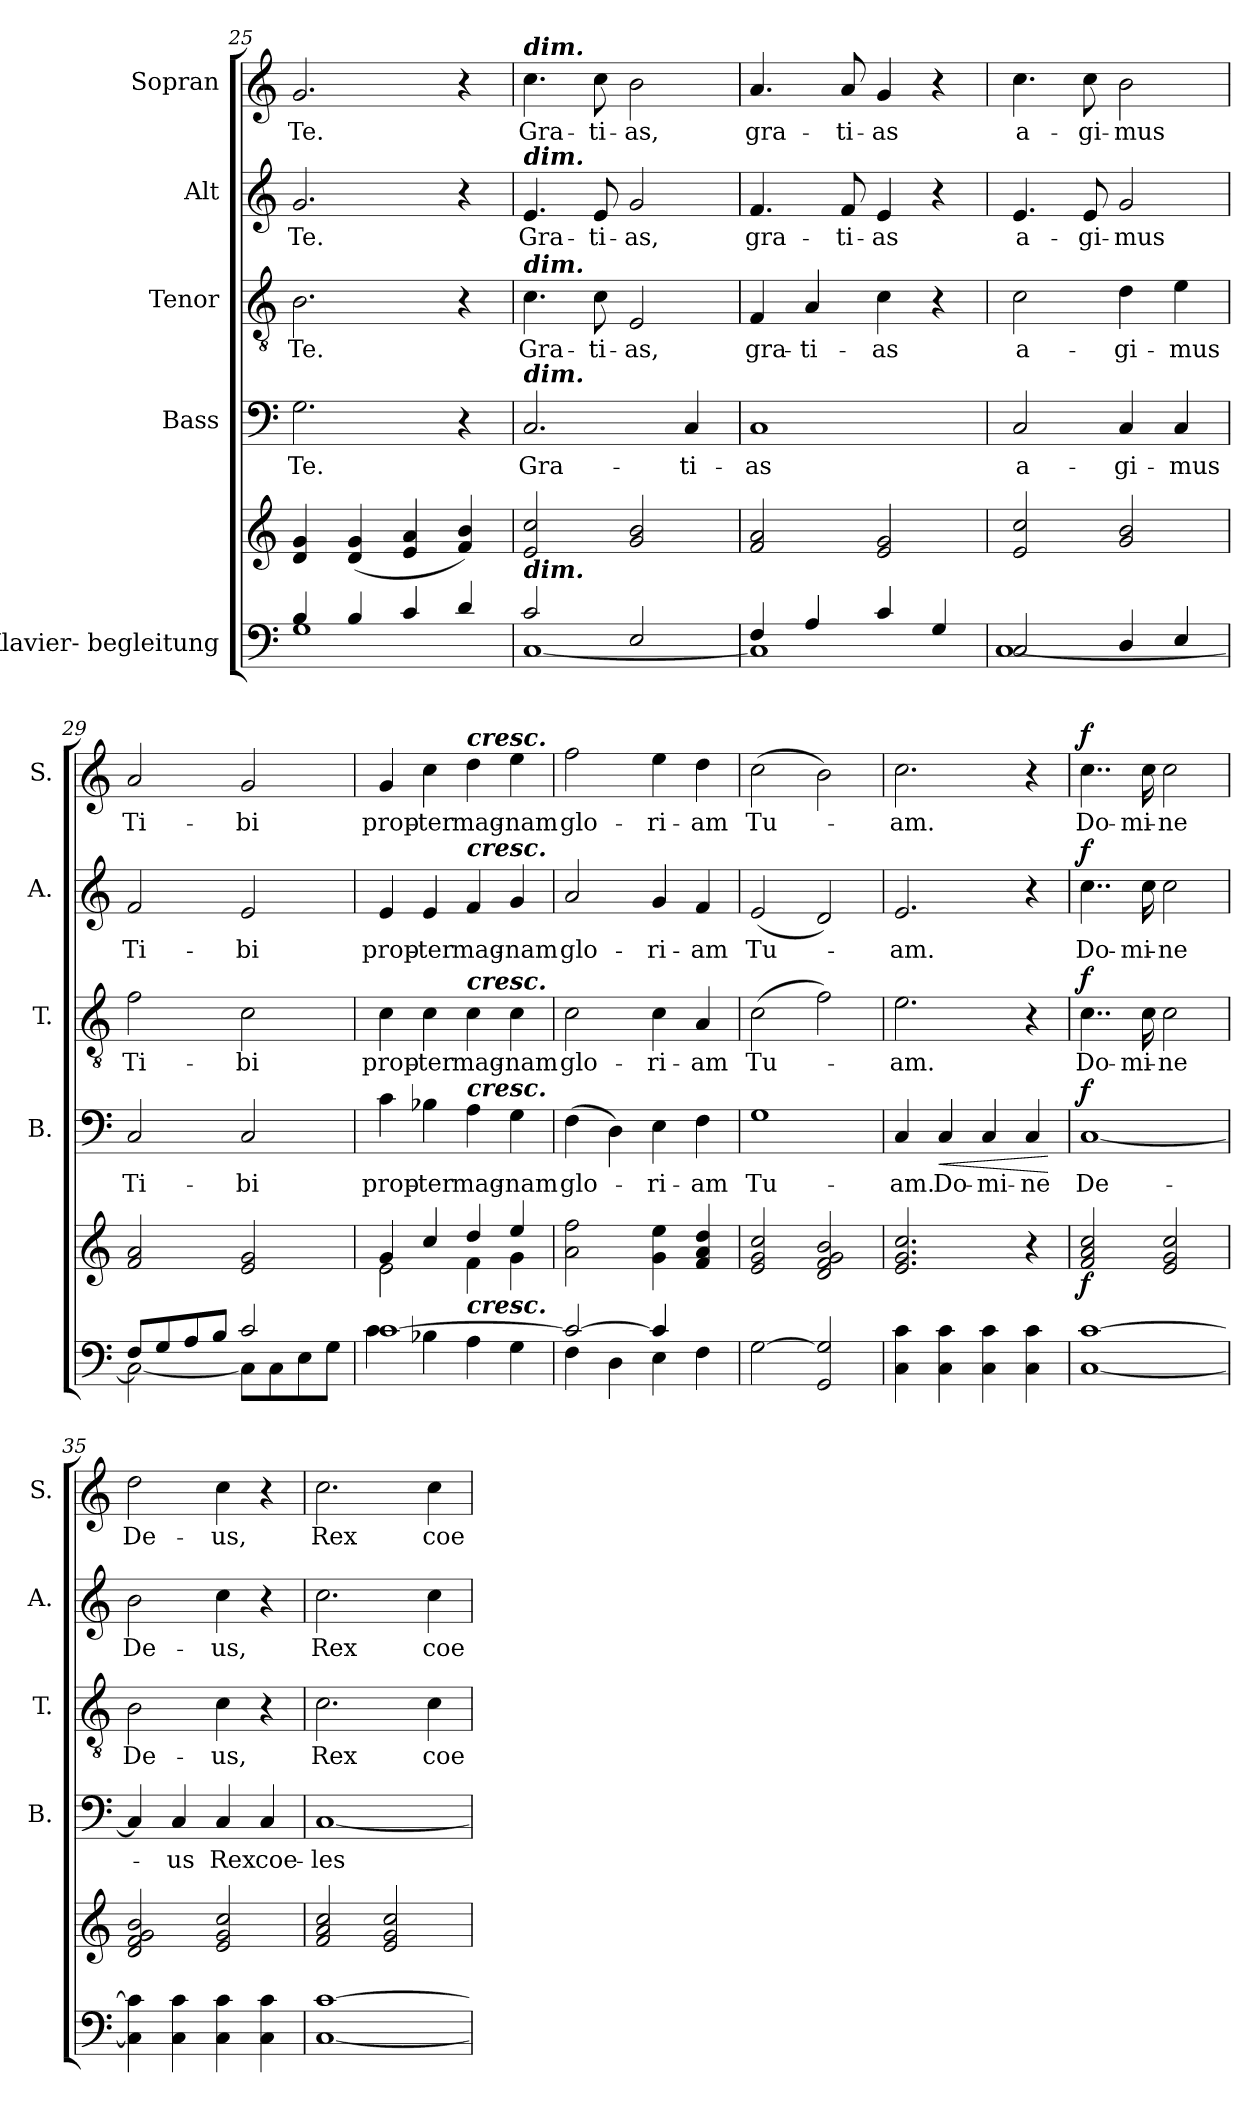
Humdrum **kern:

**kern	**kern	**dynam	**kern	**text	**dynam	**kern	**text	**dynam	**kern	**text	**dynam	**kern	**text	**dynam
*part5	*part5	*part5	*part4	*part4	*part4	*part3	*part3	*part3	*part2	*part2	*part2	*part1	*part1	*part1
*staff6	*staff5	*staff5/6	*staff4	*staff4	*staff4	*staff3	*staff3	*staff3	*staff2	*staff2	*staff2	*staff1	*staff1	*staff1
*I"Klavier- begleitung	*	*	*I"Bass	*	*	*I"Tenor	*	*	*I"Alt	*	*	*I"Sopran	*	*
*	*	*	*I'B.	*	*	*I'T.	*	*	*I'A.	*	*	*I'S.	*	*
!!LO:LB:g=z
*clefF4	*clefG2	*	*clefF4	*	*	*clefGv2	*	*	*clefG2	*	*	*clefG2	*	*
*k[]	*k[]	*	*k[]	*	*	*k[]	*	*	*k[]	*	*	*k[]	*	*
=25	=25	=25	=25	=25	=25	=25	=25	=25	=25	=25	=25	=25	=25	=25
*^	*	*	*	*	*	*	*	*	*	*	*	*	*	*
4B/	1G	4d/ 4g/	.	2.G\	Te.	.	2.B\	Te.	.	2.g/	Te.	.	2.g/	Te.	.
4B/	.	(4d/ 4g/	.	.	.	.	.	.	.	.	.	.	.	.	.
4c/	.	4e/ 4a/	.	.	.	.	.	.	.	.	.	.	.	.	.
4d/	.	4f/ 4b/)	.	4r	.	.	4r	.	.	4r	.	.	4r	.	.
=26	=26	=26	=26	=26	=26	=26	=26	=26	=26	=26	=26	=26	=26	=26	=26
!	!	!	!	!	!	!	!	!	!	!	!	!	!LO:TX:a:Bi:t=dim.	!	!
!	!	!	!	!	!	!	!	!	!	!LO:TX:a:Bi:t=dim.	!	!	!	!	!
!	!	!	!	!	!	!	!LO:TX:a:Bi:t=dim.	!	!	!	!	!	!	!	!
!	!	!	!	!LO:TX:a:Bi:t=dim.	!	!	!	!	!	!	!	!	!	!	!
!	!	!LO:TX:b:Bi:t=dim.	!	!	!	!	!	!	!	!	!	!	!	!	!
2c/	[1C	2e/ 2cc/	.	2.C/	Gra-	.	4.c\	Gra-	.	4.e/	Gra-	.	4.cc\	Gra-	.
.	.	.	.	.	.	.	8c\	-ti-	.	8e/	-ti-	.	8cc\	-ti-	.
2E/	.	2g/ 2b/	.	.	.	.	2E/	-as,	.	2g/	-as,	.	2b\	-as,	.
.	.	.	.	4C/	-ti-	.	.	.	.	.	.	.	.	.	.
=27	=27	=27	=27	=27	=27	=27	=27	=27	=27	=27	=27	=27	=27	=27	=27
4F/	1C]	2f/ 2a/	.	1C	-as	.	4F/	gra-	.	4.f/	gra-	.	4.a/	gra-	.
4A/	.	.	.	.	.	.	4A/	-ti-	.	.	.	.	.	.	.
.	.	.	.	.	.	.	.	.	.	8f/	-ti-	.	8a/	-ti-	.
4c/	.	2e/ 2g/	.	.	.	.	4c\	-as	.	4e/	-as	.	4g/	-as	.
4G/	.	.	.	.	.	.	4r	.	.	4r	.	.	4r	.	.
=28	=28	=28	=28	=28	=28	=28	=28	=28	=28	=28	=28	=28	=28	=28	=28
2C/	[1C	2e/ 2cc/	.	2C/	a-	.	2c\	a-	.	4.e/	a-	.	4.cc\	a-	.
.	.	.	.	.	.	.	.	.	.	8e/	-gi-	.	8cc\	-gi-	.
4D/	.	2g/ 2b/	.	4C/	-gi-	.	4d\	-gi-	.	2g/	-mus	.	2b\	-mus	.
4E/	.	.	.	4C/	-mus	.	4e\	-mus	.	.	.	.	.	.	.
=29	=29	=29	=29	=29	=29	=29	=29	=29	=29	=29	=29	=29	=29	=29	=29
8F/L	2C\_	2f/ 2a/	.	2C/	Ti-	.	2f\	Ti-	.	2f/	Ti-	.	2a/	Ti-	.
8G/	.	.	.	.	.	.	.	.	.	.	.	.	.	.	.
8A/	.	.	.	.	.	.	.	.	.	.	.	.	.	.	.
8B/J	.	.	.	.	.	.	.	.	.	.	.	.	.	.	.
2c/	8C\L]	2e/ 2g/	.	2C/	-bi	.	2c\	-bi	.	2e/	-bi	.	2g/	-bi	.
.	8C\	.	.	.	.	.	.	.	.	.	.	.	.	.	.
.	8E\	.	.	.	.	.	.	.	.	.	.	.	.	.	.
.	8G\J	.	.	.	.	.	.	.	.	.	.	.	.	.	.
=30	=30	=30	=30	=30	=30	=30	=30	=30	=30	=30	=30	=30	=30	=30	=30
*	*	*^	*	*	*	*	*	*	*	*	*	*	*	*	*
[1c	4c\	4g/	2e\	.	4c\	prop-	.	4c\	prop-	.	4e/	prop-	.	4g/	prop-	.
.	4B-X\	4cc/	.	.	4B-X\	-ter	.	4c\	-ter	.	4e/	-ter	.	4cc\	-ter	.
!	!	!	!	!	!	!	!	!	!	!	!	!	!	!LO:TX:a:Bi:t=cresc.	!	!
!	!	!	!	!	!	!	!	!	!	!	!LO:TX:a:Bi:t=cresc.	!	!	!	!	!
!	!	!	!	!	!	!	!	!LO:TX:a:Bi:t=cresc.	!	!	!	!	!	!	!	!
!	!	!	!	!	!LO:TX:a:Bi:t=cresc.	!	!	!	!	!	!	!	!	!	!	!
!	!	!LO:TX:b:Bi:t=cresc.	!	!	!	!	!	!	!	!	!	!	!	!	!	!
.	4A\	4dd/	4f\	.	4A\	mag-	.	4c\	mag-	.	4f/	mag-	.	4dd\	mag-	.
.	4G\	4ee/	4g\	.	4G\	-nam	.	4c\	-nam	.	4g/	-nam	.	4ee\	-nam	.
*	*	*v	*v	*	*	*	*	*	*	*	*	*	*	*	*	*
!!LO:PB:g=z
=31	=31	=31	=31	=31	=31	=31	=31	=31	=31	=31	=31	=31	=31	=31	=31
2c/_	4F\	2a\ 2ff\	.	(>4F\	glo-	.	2c\	glo-	.	2a/	glo-	.	2ff\	glo-	.
.	4D\	.	.	4D\)	.	.	.	.	.	.	.	.	.	.	.
4c/]	4E\	4g\ 4ee\	.	4E\	-ri-	.	4c\	-ri-	.	4g/	-ri-	.	4ee\	-ri-	.
4ryy	4F\	4f/ 4a/ 4dd/	.	4F\	-am	.	4A/	-am	.	4f/	-am	.	4dd\	-am	.
*v	*v	*	*	*	*	*	*	*	*	*	*	*	*	*	*
=32	=32	=32	=32	=32	=32	=32	=32	=32	=32	=32	=32	=32	=32	=32
[2G\	2e/ 2g/ 2cc/	.	1G	Tu-	.	(>2c\	Tu-	.	(2e/	Tu-	.	(>2cc\	Tu-	.
2GG/ 2G/]	2d/ 2f/ 2g/ 2b/	.	.	.	.	2f\)	.	.	2d/)	.	.	2b\)	.	.
=33	=33	=33	=33	=33	=33	=33	=33	=33	=33	=33	=33	=33	=33	=33
4C\ 4c\	2.e/ 2.g/ 2.cc/	.	4C/	-am.	.	2.e\	-am.	.	2.e/	-am.	.	2.cc\	-am.	.
!	!	!	!	!	!LO:HP:b	!	!	!	!	!	!	!	!	!
4C\ 4c\	.	.	4C/	Do-	<	.	.	.	.	.	.	.	.	.
4C\ 4c\	.	.	4C/	-mi-	.	.	.	.	.	.	.	.	.	.
4C\ 4c\	4r	.	4C/	-ne	.	4r	.	.	4r	.	.	4r	.	.
.	.	.	.	.	[	.	.	.	.	.	.	.	.	.
=34	=34	=34	=34	=34	=34	=34	=34	=34	=34	=34	=34	=34	=34	=34
!	!	!LO:DY:b	!	!	!LO:DY:a	!	!	!LO:DY:a	!	!	!LO:DY:a	!	!	!LO:DY:a
[1C [1c	2f/ 2a/ 2cc/	f	[1C	De-	f	4..c\	Do-	f	4..cc\	Do-	f	4..cc\	Do-	f
.	.	.	.	.	.	16c\	-mi-	.	16cc\	-mi-	.	16cc\	-mi-	.
.	2e/ 2g/ 2cc/	.	.	.	.	2c\	-ne	.	2cc\	-ne	.	2cc\	-ne	.
=35	=35	=35	=35	=35	=35	=35	=35	=35	=35	=35	=35	=35	=35	=35
4C\] 4c\]	2d/ 2f/ 2g/ 2b/	.	4C/]	.	.	2B\	De-	.	2b\	De-	.	2dd\	De-	.
4C\ 4c\	.	.	4C/	-us	.	.	.	.	.	.	.	.	.	.
4C\ 4c\	2e/ 2g/ 2cc/	.	4C/	Rex	.	4c\	-us,	.	4cc\	-us,	.	4cc\	-us,	.
4C\ 4c\	.	.	4C/	coe-	.	4r	.	.	4r	.	.	4r	.	.
=36	=36	=36	=36	=36	=36	=36	=36	=36	=36	=36	=36	=36	=36	=36
[1C [1c	2f/ 2a/ 2cc/	.	[1C	-les-	.	2.c\	Rex	.	2.cc\	Rex	.	2.cc\	Rex	.
.	2e/ 2g/ 2cc/	.	.	.	.	.	.	.	.	.	.	.	.	.
.	.	.	.	.	.	4c\	coe-	.	4cc\	coe-	.	4cc\	coe-	.
=	=	=	=	=	=	=	=	=	=	=	=	=	=	=
*-	*-	*-	*-	*-	*-	*-	*-	*-	*-	*-	*-	*-	*-	*-
